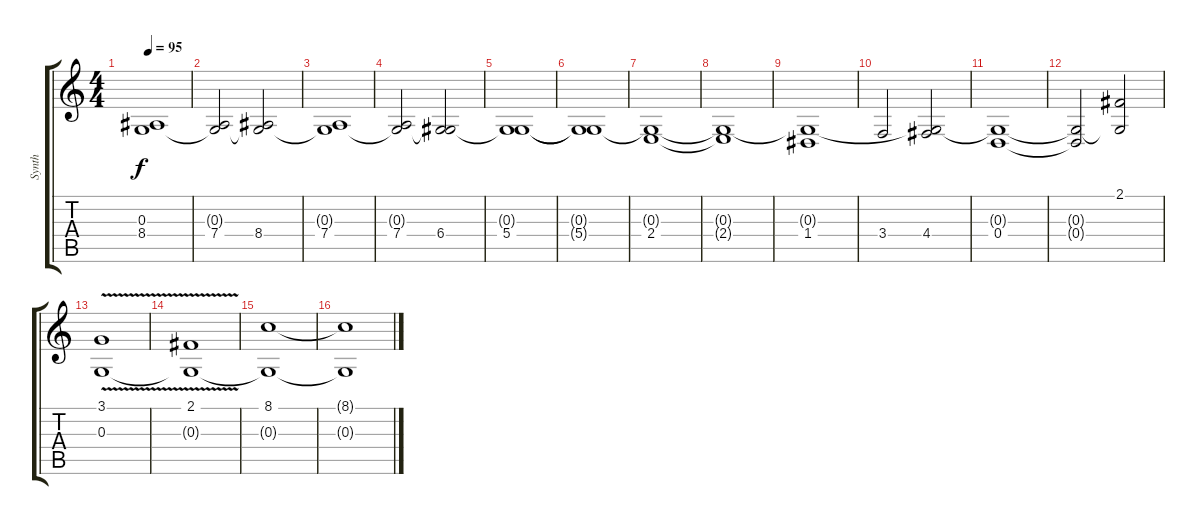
\track ("Synth" "Synth") {instrument churchorgan}
\staff {score tabs}
\tuning (E4 B3 G3 D3 A2 E2) {hide}
\ts (4 4)
\tempo 95
\clef g2
\ks c
(0.3{t} 8.4).1{dy f} |
(0.3{t} 7.4).2 (0.3{t} 8.4).2 |
(0.3{t} 7.4).1 |
(0.3{t} 7.4).2 (0.3{t} 6.4).2 |
(0.3{t} 5.4).1 |
(0.3{t} 5.4{t}).1 |
(0.3{t} 2.4).1 |
(0.3{t} 2.4{t}).1 |
(0.3{t} 1.4).1 |
3.4.2 (0.3{t} 4.4).2 |
(0.3{t} 0.4).1 |
(0.3{t} 0.4{t}).2 (2.1 0.3{t}).2{volume 13} |
(3.1 0.3{v}).1 |
(2.1 0.3{t}).1 |
(8.1 0.3{t}).1 |
(8.1{t} 0.3{t}).1
